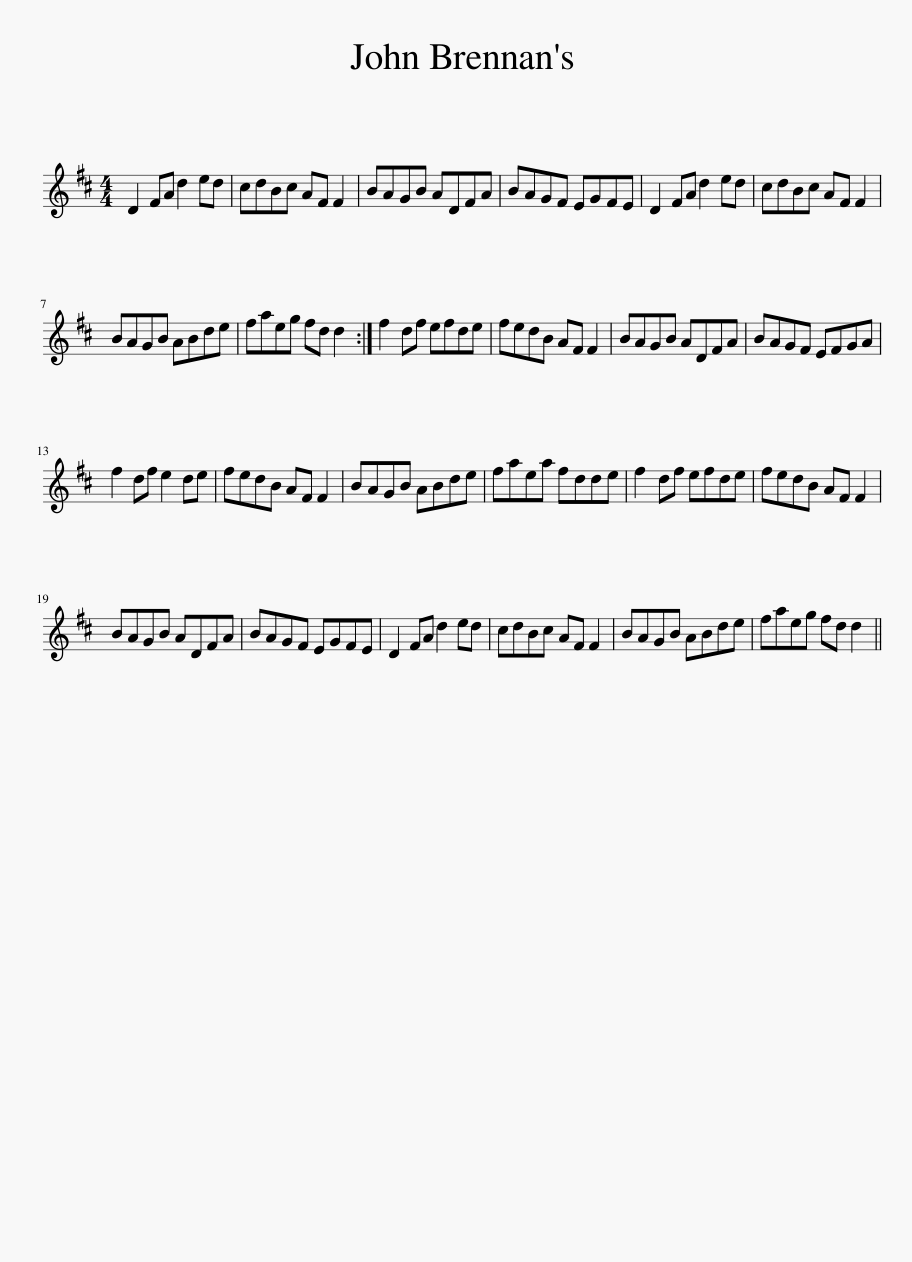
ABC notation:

X:1
L:1/8
M:4/4
I:linebreak $
K:D
V:1 treble
V:1
 D2 FA d2 ed | cdBc AF F2 | BAGB ADFA | BAGF EGFE | D2 FA d2 ed | %5
 cdBc AF F2 |$ BAGB ABde | faeg fd d2 :| f2 df efde | fedB AF F2 | %10
 BAGB ADFA | BAGF EFGA |$ f2 df e2 de | fedB AF F2 | BAGB ABde | %15
 faea fdde | f2 df efde | fedB AF F2 |$ BAGB ADFA | BAGF EGFE | %20
 D2 FA d2 ed | cdBc AF F2 | BAGB ABde | faeg fd d2 || %24
